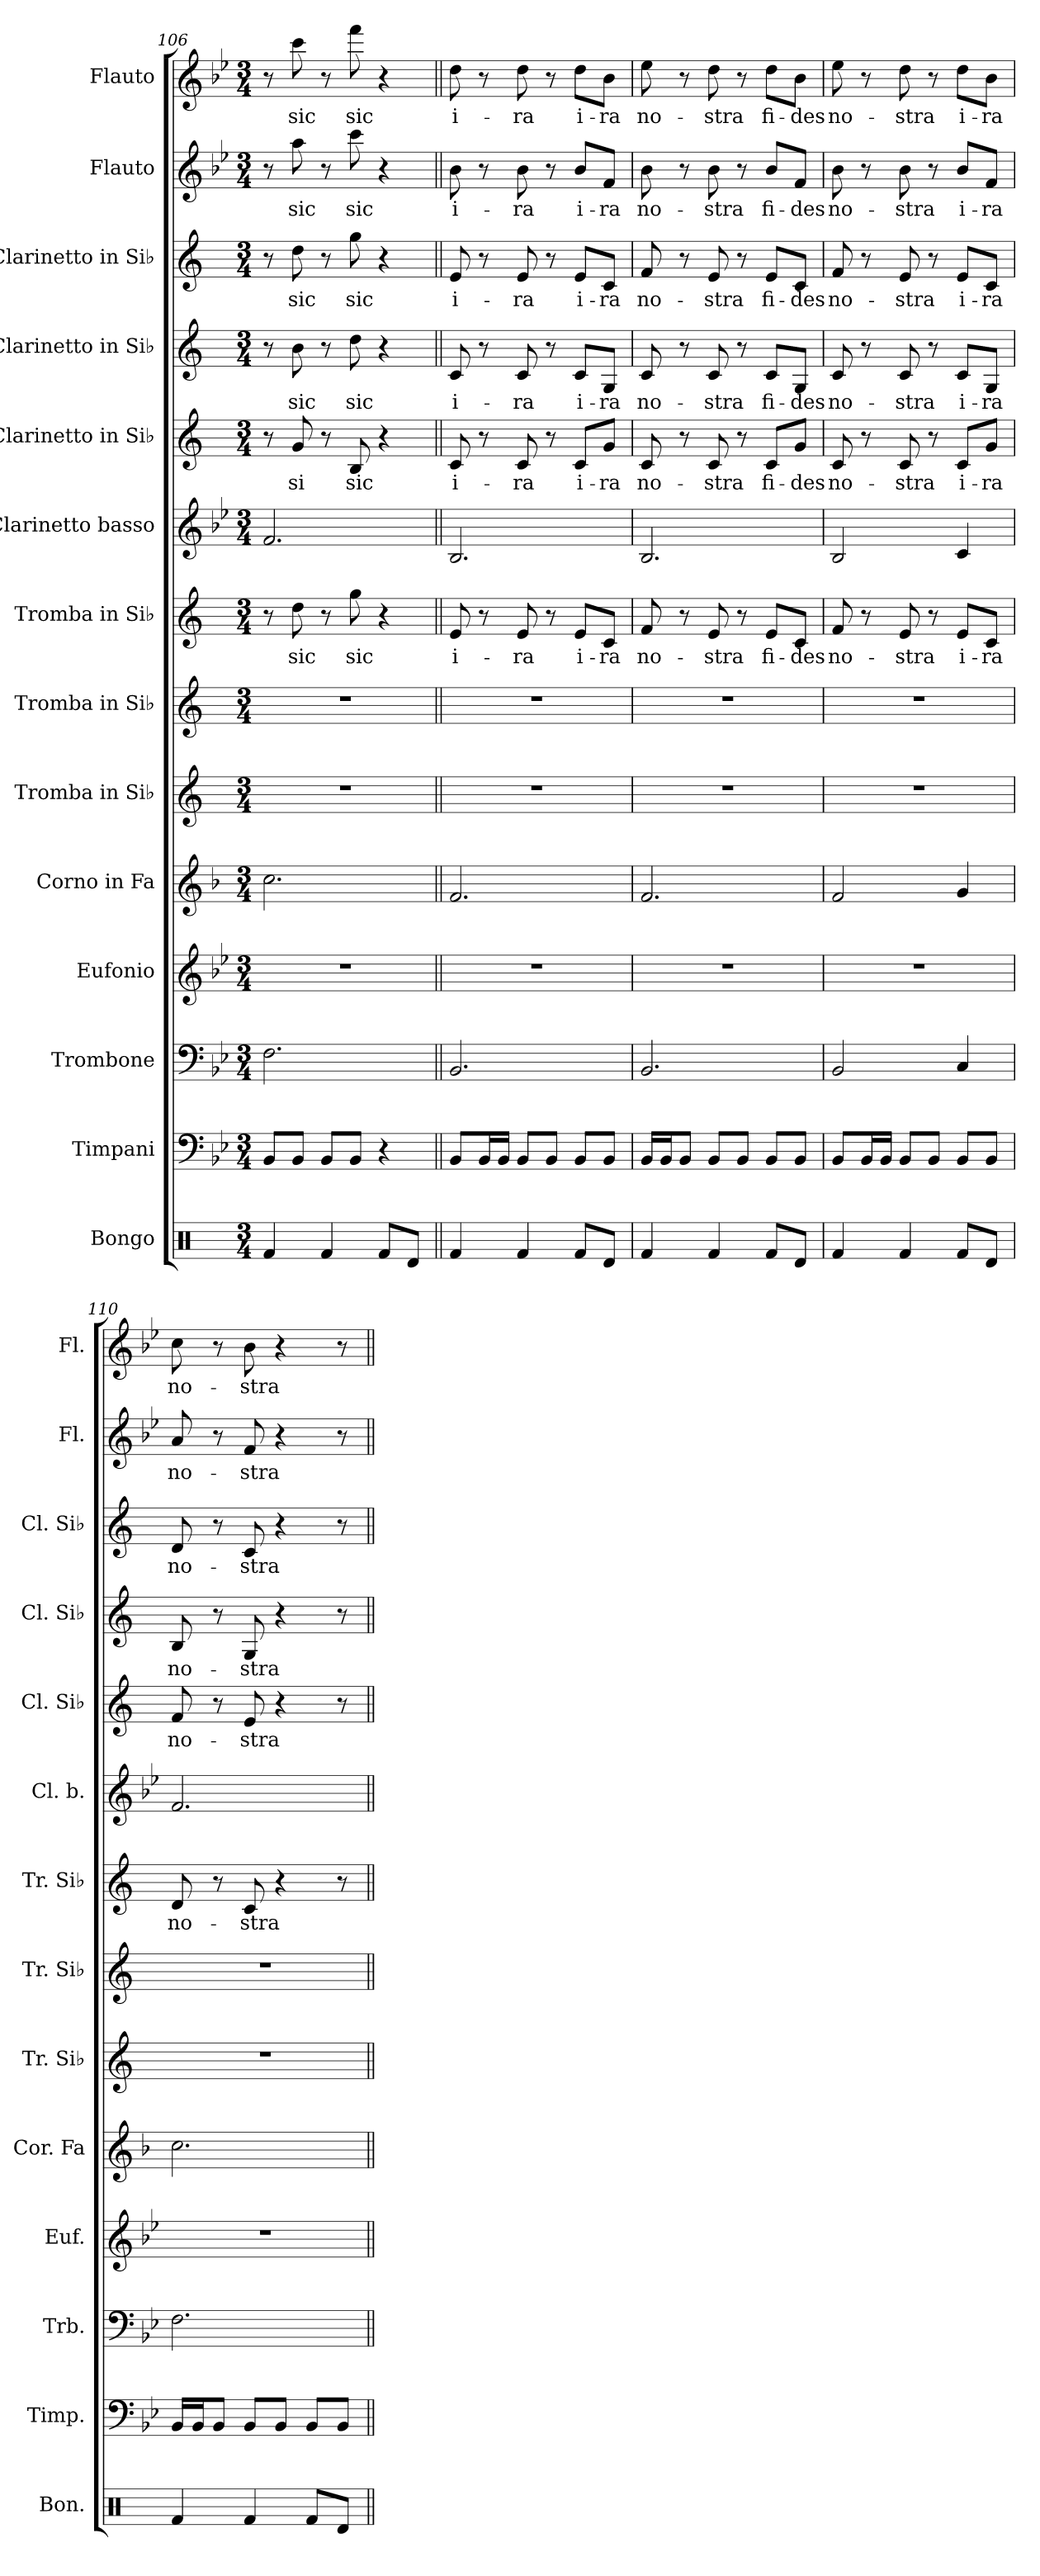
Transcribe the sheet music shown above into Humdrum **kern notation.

**kern	**kern	**kern	**kern	**kern	**kern	**kern	**kern	**text	**kern	**kern	**text	**kern	**text	**kern	**text	**kern	**text	**kern	**text
*part14	*part13	*part12	*part11	*part10	*part9	*part8	*part7	*part7	*part6	*part5	*part5	*part4	*part4	*part3	*part3	*part2	*part2	*part1	*part1
*staff14	*staff13	*staff12	*staff11	*staff10	*staff9	*staff8	*staff7	*staff7	*staff6	*staff5	*staff5	*staff4	*staff4	*staff3	*staff3	*staff2	*staff2	*staff1	*staff1
*I"Bongo	*I"Timpani	*I"Trombone	*I"Eufonio	*I"Corno in Fa	*I"Tromba in Si♭	*I"Tromba in Si♭	*I"Tromba in Si♭	*	*I"Clarinetto basso	*I"Clarinetto in Si♭	*	*I"Clarinetto in Si♭	*	*I"Clarinetto in Si♭	*	*I"Flauto	*	*I"Flauto	*
*I'Bon.	*I'Timp.	*I'Trb.	*I'Euf.	*I'Cor. Fa	*I'Tr. Si♭	*I'Tr. Si♭	*I'Tr. Si♭	*	*I'Cl. b.	*I'Cl. Si♭	*	*I'Cl. Si♭	*	*I'Cl. Si♭	*	*I'Fl.	*	*I'Fl.	*
*clefX	*clefF4	*clefF4	*clefG2	*clefG2	*clefG2	*clefG2	*clefG2	*	*clefG2	*clefG2	*	*clefG2	*	*clefG2	*	*clefG2	*	*clefG2	*
*	*	*	*ITrd8c14	*ITrd4c7	*ITrd1c2	*ITrd1c2	*ITrd1c2	*	*ITrd8c14	*ITrd1c2	*	*ITrd1c2	*	*ITrd1c2	*	*	*	*	*
*k[]	*k[b-e-]	*k[b-e-]	*k[b-e-]	*k[b-e-]	*k[b-e-]	*k[b-e-]	*k[b-e-]	*	*k[b-e-]	*k[b-e-]	*	*k[b-e-]	*	*k[b-e-]	*	*k[b-e-]	*	*k[b-e-]	*
*M3/4	*M3/4	*M3/4	*M3/4	*M3/4	*M3/4	*M3/4	*M3/4	*	*M3/4	*M3/4	*	*M3/4	*	*M3/4	*	*M3/4	*	*M3/4	*
=106	=106	=106	=106	=106	=106	=106	=106	=106	=106	=106	=106	=106	=106	=106	=106	=106	=106	=106	=106
4Rf/	8BB-/L	2.F\	2.r	2.f\	2.r	2.r	8r	.	2.F/	8r	.	8r	.	8r	.	8r	.	8r	.
!	!	!	!	!	!	!	!	!LO:LY:b	!	!	!LO:LY:b	!	!LO:LY:b	!	!LO:LY:b	!	!LO:LY:b	!	!LO:LY:b
.	8BB-/J	.	.	.	.	.	8cc\	sic	.	8f/	si	8a\	sic	8cc\	sic	8aa\	sic	8ccc\	sic
4Rf/	8BB-/L	.	.	.	.	.	8r	.	.	8r	.	8r	.	8r	.	8r	.	8r	.
!	!	!	!	!	!	!	!	!LO:LY:b	!	!	!LO:LY:b	!	!LO:LY:b	!	!LO:LY:b	!	!LO:LY:b	!	!LO:LY:b
.	8BB-/J	.	.	.	.	.	8ff\	sic	.	8A/	sic	8cc\	sic	8ff\	sic	8ccc\	sic	8fff\	sic
8Rf/L	4r	.	.	.	.	.	4r	.	.	4r	.	4r	.	4r	.	4r	.	4r	.
8Rd/J	.	.	.	.	.	.	.	.	.	.	.	.	.	.	.	.	.	.	.
=107||	=107||	=107||	=107||	=107||	=107||	=107||	=107||	=107||	=107||	=107||	=107||	=107||	=107||	=107||	=107||	=107||	=107||	=107||	=107||
!	!	!	!	!	!	!	!	!LO:LY:b	!	!	!LO:LY:b	!	!LO:LY:b	!	!LO:LY:b	!	!LO:LY:b	!	!LO:LY:b
4Rf/	8BB-/L	2.BB-/	2.r	2.B-/	2.r	2.r	8d/	i-	2.BB-/	8B-/	i-	8B-/	i-	8d/	i-	8b-\	i-	8dd\	i-
.	16BB-/L	.	.	.	.	.	8r	.	.	8r	.	8r	.	8r	.	8r	.	8r	.
.	16BB-/JJ	.	.	.	.	.	.	.	.	.	.	.	.	.	.	.	.	.	.
!	!	!	!	!	!	!	!	!LO:LY:b	!	!	!LO:LY:b	!	!LO:LY:b	!	!LO:LY:b	!	!LO:LY:b	!	!LO:LY:b
4Rf/	8BB-/L	.	.	.	.	.	8d/	-ra	.	8B-/	-ra	8B-/	-ra	8d/	-ra	8b-\	-ra	8dd\	-ra
.	8BB-/J	.	.	.	.	.	8r	.	.	8r	.	8r	.	8r	.	8r	.	8r	.
!	!	!	!	!	!	!	!	!LO:LY:b	!	!	!LO:LY:b	!	!LO:LY:b	!	!LO:LY:b	!	!LO:LY:b	!	!LO:LY:b
8Rf/L	8BB-/L	.	.	.	.	.	8d/L	i-	.	8B-/L	i-	8B-/L	i-	8d/L	i-	8b-/L	i-	8dd\L	i-
!	!	!	!	!	!	!	!	!LO:LY:b	!	!	!LO:LY:b	!	!LO:LY:b	!	!LO:LY:b	!	!LO:LY:b	!	!LO:LY:b
8Rd/J	8BB-/J	.	.	.	.	.	8B-/J	-ra	.	8f/J	-ra	8F/J	-ra	8B-/J	-ra	8f/J	-ra	8b-\J	-ra
=108	=108	=108	=108	=108	=108	=108	=108	=108	=108	=108	=108	=108	=108	=108	=108	=108	=108	=108	=108
!	!	!	!	!	!	!	!	!LO:LY:b	!	!	!LO:LY:b	!	!LO:LY:b	!	!LO:LY:b	!	!LO:LY:b	!	!LO:LY:b
4Rf/	16BB-/LL	2.BB-/	2.r	2.B-/	2.r	2.r	8e-/	no-	2.BB-/	8B-/	no-	8B-/	no-	8e-/	no-	8b-\	no-	8ee-\	no-
.	16BB-/J	.	.	.	.	.	.	.	.	.	.	.	.	.	.	.	.	.	.
.	8BB-/J	.	.	.	.	.	8r	.	.	8r	.	8r	.	8r	.	8r	.	8r	.
!	!	!	!	!	!	!	!	!LO:LY:b	!	!	!LO:LY:b	!	!LO:LY:b	!	!LO:LY:b	!	!LO:LY:b	!	!LO:LY:b
4Rf/	8BB-/L	.	.	.	.	.	8d/	-stra	.	8B-/	-stra	8B-/	-stra	8d/	-stra	8b-\	-stra	8dd\	-stra
.	8BB-/J	.	.	.	.	.	8r	.	.	8r	.	8r	.	8r	.	8r	.	8r	.
!	!	!	!	!	!	!	!	!LO:LY:b	!	!	!LO:LY:b	!	!LO:LY:b	!	!LO:LY:b	!	!LO:LY:b	!	!LO:LY:b
8Rf/L	8BB-/L	.	.	.	.	.	8d/L	fi-	.	8B-/L	fi-	8B-/L	fi-	8d/L	fi-	8b-/L	fi-	8dd\L	fi-
!	!	!	!	!	!	!	!	!LO:LY:b	!	!	!LO:LY:b	!	!LO:LY:b	!	!LO:LY:b	!	!LO:LY:b	!	!LO:LY:b
8Rd/J	8BB-/J	.	.	.	.	.	8B-/J	-des	.	8f/J	-des	8F/J	-des	8B-/J	-des	8f/J	-des	8b-\J	-des
!!LO:PB:g=z
=109	=109	=109	=109	=109	=109	=109	=109	=109	=109	=109	=109	=109	=109	=109	=109	=109	=109	=109	=109
!	!	!	!	!	!	!	!	!LO:LY:b	!	!	!LO:LY:b	!	!LO:LY:b	!	!LO:LY:b	!	!LO:LY:b	!	!LO:LY:b
4Rf/	8BB-/L	2BB-/	2.r	2B-/	2.r	2.r	8e-/	no-	2BB-/	8B-/	no-	8B-/	no-	8e-/	no-	8b-\	no-	8ee-\	no-
.	16BB-/L	.	.	.	.	.	8r	.	.	8r	.	8r	.	8r	.	8r	.	8r	.
.	16BB-/JJ	.	.	.	.	.	.	.	.	.	.	.	.	.	.	.	.	.	.
!	!	!	!	!	!	!	!	!LO:LY:b	!	!	!LO:LY:b	!	!LO:LY:b	!	!LO:LY:b	!	!LO:LY:b	!	!LO:LY:b
4Rf/	8BB-/L	.	.	.	.	.	8d/	-stra	.	8B-/	-stra	8B-/	-stra	8d/	-stra	8b-\	-stra	8dd\	-stra
.	8BB-/J	.	.	.	.	.	8r	.	.	8r	.	8r	.	8r	.	8r	.	8r	.
!	!	!	!	!	!	!	!	!LO:LY:b	!	!	!LO:LY:b	!	!LO:LY:b	!	!LO:LY:b	!	!LO:LY:b	!	!LO:LY:b
8Rf/L	8BB-/L	4C/	.	4c/	.	.	8d/L	i-	4C/	8B-/L	i-	8B-/L	i-	8d/L	i-	8b-/L	i-	8dd\L	i-
!	!	!	!	!	!	!	!	!LO:LY:b	!	!	!LO:LY:b	!	!LO:LY:b	!	!LO:LY:b	!	!LO:LY:b	!	!LO:LY:b
8Rd/J	8BB-/J	.	.	.	.	.	8B-/J	-ra	.	8f/J	-ra	8F/J	-ra	8B-/J	-ra	8f/J	-ra	8b-\J	-ra
=110	=110	=110	=110	=110	=110	=110	=110	=110	=110	=110	=110	=110	=110	=110	=110	=110	=110	=110	=110
!	!	!	!	!	!	!	!	!LO:LY:b	!	!	!LO:LY:b	!	!LO:LY:b	!	!LO:LY:b	!	!LO:LY:b	!	!LO:LY:b
4Rf/	16BB-/LL	2.F\	2.r	2.f\	2.r	2.r	8c/	no-	2.F/	8e-/	no-	8A/	no-	8c/	no-	8a/	no-	8cc\	no-
.	16BB-/J	.	.	.	.	.	.	.	.	.	.	.	.	.	.	.	.	.	.
.	8BB-/J	.	.	.	.	.	8r	.	.	8r	.	8r	.	8r	.	8r	.	8r	.
!	!	!	!	!	!	!	!	!LO:LY:b	!	!	!LO:LY:b	!	!LO:LY:b	!	!LO:LY:b	!	!LO:LY:b	!	!LO:LY:b
4Rf/	8BB-/L	.	.	.	.	.	8B-/	-stra	.	8d/	-stra	8F/	-stra	8B-/	-stra	8f/	-stra	8b-\	-stra
.	8BB-/J	.	.	.	.	.	4r	.	.	4r	.	4r	.	4r	.	4r	.	4r	.
8Rf/L	8BB-/L	.	.	.	.	.	.	.	.	.	.	.	.	.	.	.	.	.	.
8Rd/J	8BB-/J	.	.	.	.	.	8r	.	.	8r	.	8r	.	8r	.	8r	.	8r	.
=||	=||	=||	=||	=||	=||	=||	=||	=||	=||	=||	=||	=||	=||	=||	=||	=||	=||	=||	=||
*-	*-	*-	*-	*-	*-	*-	*-	*-	*-	*-	*-	*-	*-	*-	*-	*-	*-	*-	*-
